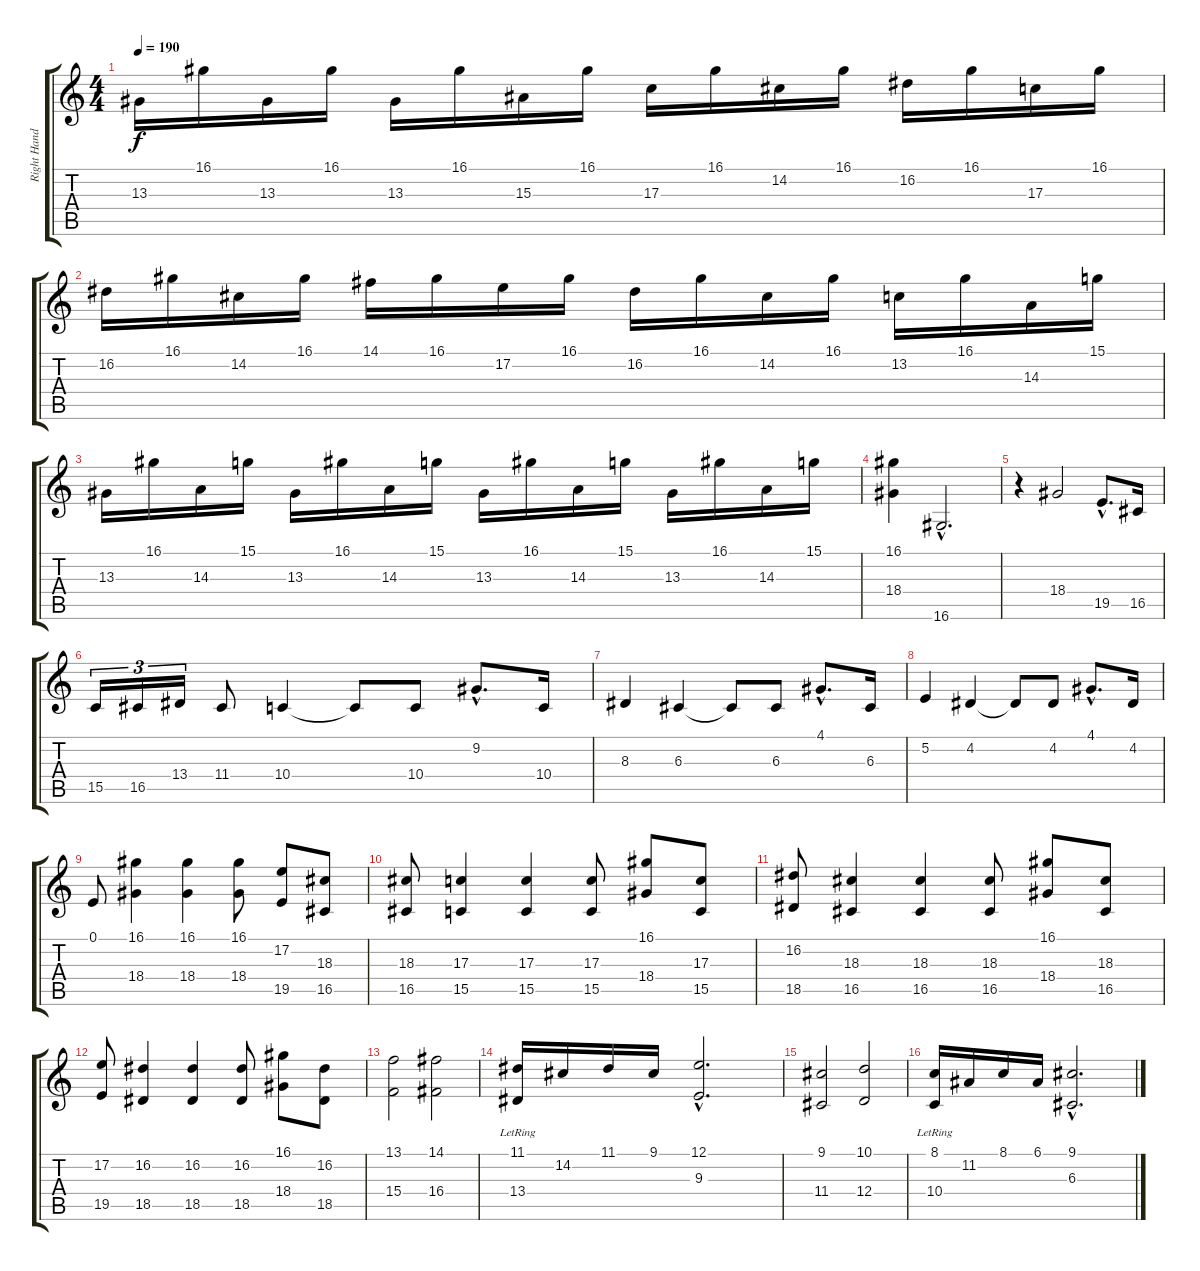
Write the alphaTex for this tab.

\track ("Right Hand" "Right Hand") {instrument acousticgrandpiano}
\staff {score tabs}
\tuning (E4 B3 G3 D3 A2 E2) {hide}
\ts (4 4)
\tempo 190
\clef g2
\ks c
13.3.16{dy f} 16.1.16 13.3.16 16.1.16 13.3.16 16.1.16 15.3.16 16.1.16 17.3.16 16.1.16 14.2.16 16.1.16 16.2.16 16.1.16 17.3.16 16.1.16 |
16.2.16 16.1.16 14.2.16 16.1.16 14.1.16 16.1.16 17.2.16 16.1.16 16.2.16 16.1.16 14.2.16 16.1.16 13.2.16 16.1.16 14.3.16 15.1.16 |
13.3.16 16.1.16 14.3.16 15.1.16 13.3.16 16.1.16 14.3.16 15.1.16 13.3.16 16.1.16 14.3.16 15.1.16 13.3.16 16.1.16 14.3.16 15.1.16 |
(16.1 18.4).4 16.6{hac}.2{d} |
r.4 18.4.2 19.5{hac}.8{d} 16.5.16 |
15.5.16{tu (3 2)} 16.5.16{tu (3 2)} 13.4.16{tu (3 2)} 11.4.8 10.4.4 10.4{t}.8 10.4.8 9.2{hac}.8{d} 10.4.16 |
8.3.4 6.3.4 6.3{t}.8 6.3.8 4.1{hac}.8{d} 6.3.16 |
5.2.4 4.2.4 4.2{t}.8 4.2.8 4.1{hac}.8{d} 4.2.16 |
0.1.8 (16.1 18.4).4 (16.1 18.4).4 (16.1 18.4).8 (17.2 19.5).8 (18.3 16.5).8 |
(18.3 16.5).8 (17.3 15.5).4 (17.3 15.5).4 (17.3 15.5).8 (16.1 18.4).8 (17.3 15.5).8 |
(16.2 18.5).8 (18.3 16.5).4 (18.3 16.5).4 (18.3 16.5).8 (16.1 18.4).8 (18.3 16.5).8 |
(17.2 19.5).8 (16.2 18.5).4 (16.2 18.5).4 (16.2 18.5).8 (16.1 18.4).8 (16.2 18.5).8 |
(13.1 15.4).2 (14.1 16.4).2 |
(11.1 13.4{lr}).16 14.2.16 11.1.16 9.1.16 (12.1{hac} 9.3{hac}).2{d} |
(9.1 11.4).2 (10.1 12.4).2 |
(8.1 10.4{lr}).16 11.2.16 8.1.16 6.1.16 (9.1{hac} 6.3{hac}).2{d}
